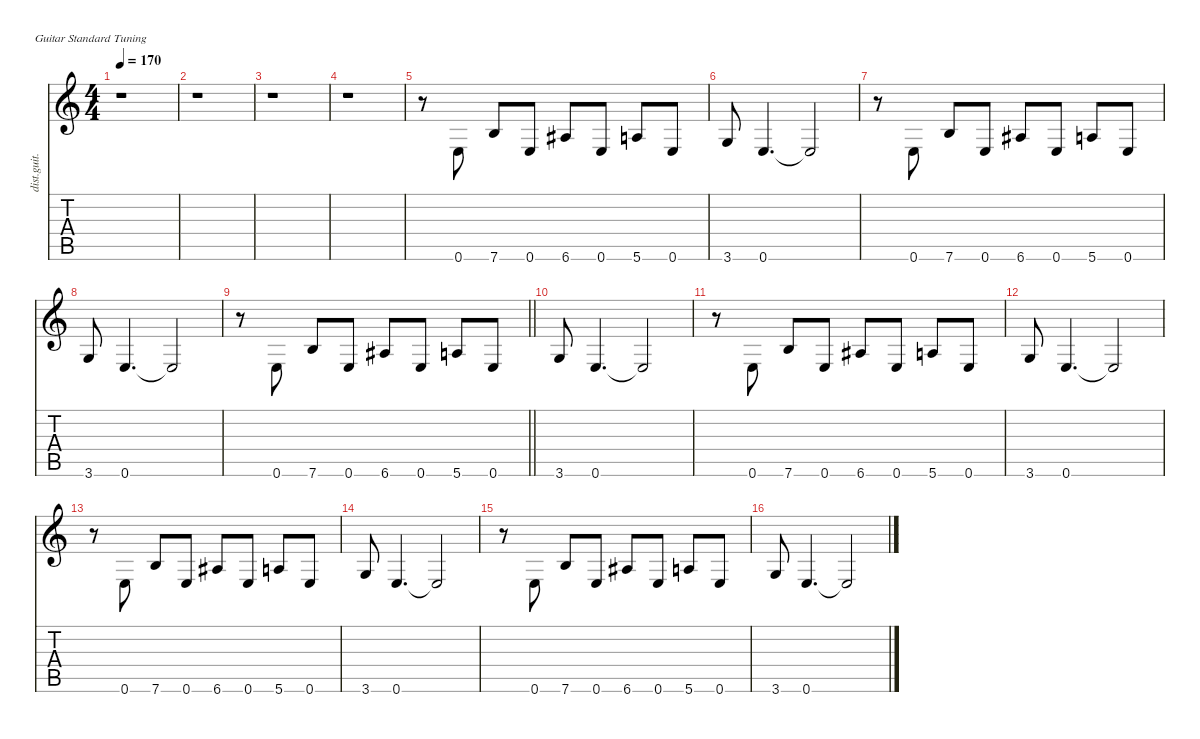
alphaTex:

\defaultSystemsLayout 4
\hideDynamics
\bracketExtendMode nobrackets
\otherSystemsTrackNameOrientation horizontal
\track ("(Double Track)-hid" "dist.guit.") {instrument distortionguitar}
\staff {score tabs}
\tuning (E4 B3 G3 D3 A2 E2)
\ts (4 4)
\tempo 170
\clef g2
\ks c
r.1{dy f beam Down} |
r.1{beam Down} |
r.1{beam Down} |
r.1{beam Down} |
r.8{beam Down} 0.6.8{beam Up} 7.6.8{beam Up} 0.6.8{beam Up} 6.6{acc #}.8{beam Up} 0.6.8{beam Up} 5.6.8{beam Up} 0.6.8{beam Up} |
3.6.8{beam Up} 0.6.4{d beam Up} 0.6{t}.2{beam Up} |
r.8{beam Down} 0.6.8{beam Up} 7.6.8{beam Up} 0.6.8{beam Up} 6.6{acc #}.8{beam Up} 0.6.8{beam Up} 5.6.8{beam Up} 0.6.8{beam Up} |
3.6.8{beam Up} 0.6.4{d beam Up} 0.6{t}.2{beam Up} |
\barLineRight lightlight
r.8{beam Down} 0.6.8{beam Up} 7.6.8{beam Up} 0.6.8{beam Up} 6.6{acc #}.8{beam Up} 0.6.8{beam Up} 5.6.8{beam Up} 0.6.8{beam Up} |
3.6.8{beam Up} 0.6.4{d beam Up} 0.6{t}.2{beam Up} |
r.8{beam Down} 0.6.8{beam Up} 7.6.8{beam Up} 0.6.8{beam Up} 6.6{acc #}.8{beam Up} 0.6.8{beam Up} 5.6.8{beam Up} 0.6.8{beam Up} |
3.6.8{beam Up} 0.6.4{d beam Up} 0.6{t}.2{beam Up} |
r.8{beam Down} 0.6.8{beam Up} 7.6.8{beam Up} 0.6.8{beam Up} 6.6{acc #}.8{beam Up} 0.6.8{beam Up} 5.6.8{beam Up} 0.6.8{beam Up} |
3.6.8{beam Up} 0.6.4{d beam Up} 0.6{t}.2{beam Up} |
r.8{beam Down} 0.6.8{beam Up} 7.6.8{beam Up} 0.6.8{beam Up} 6.6{acc #}.8{beam Up} 0.6.8{beam Up} 5.6.8{beam Up} 0.6.8{beam Up} |
3.6.8{beam Up} 0.6.4{d beam Up} 0.6{t}.2{beam Up}
